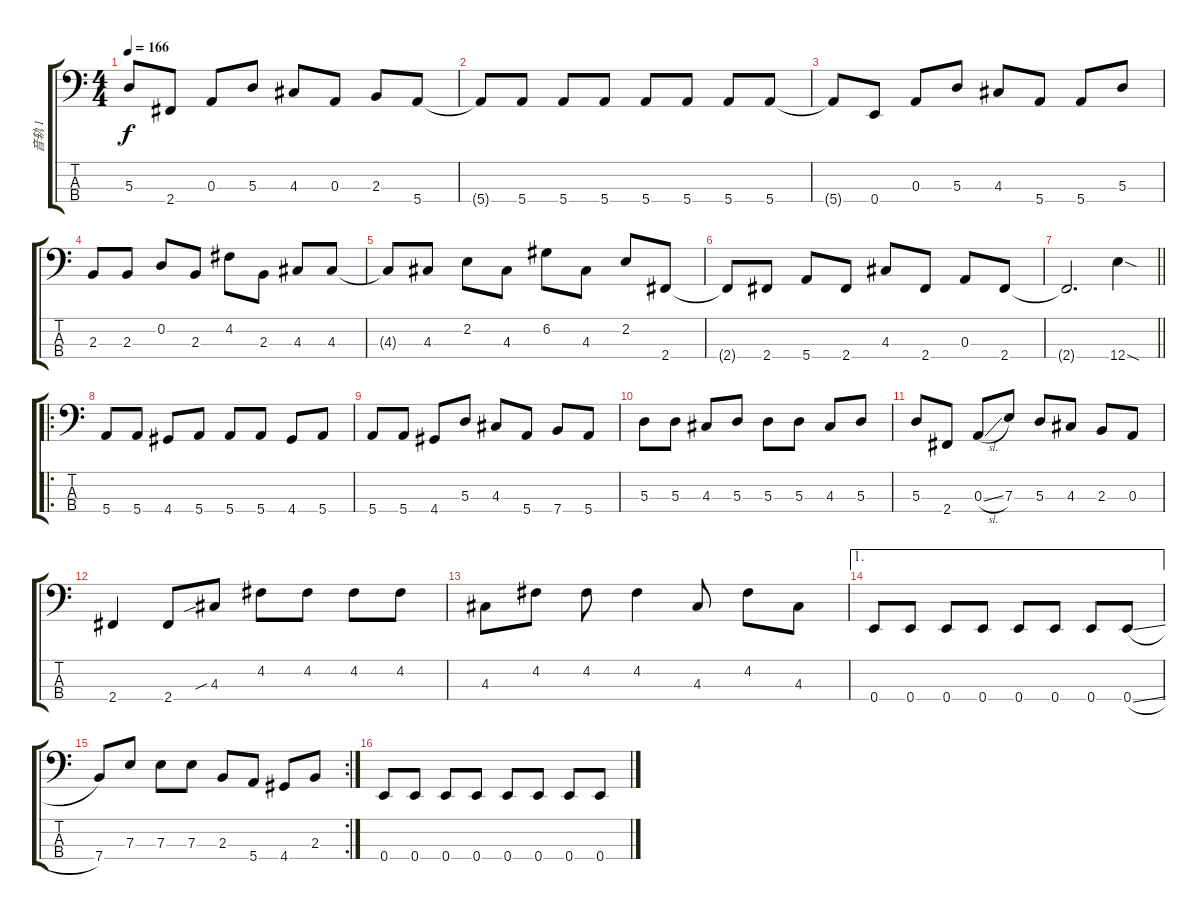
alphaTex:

\track ("音轨 1" "音轨 1") {instrument electricbassfinger}
\staff {score tabs}
\tuning (G2 D2 A1 E1) {hide}
\ts (4 4)
\tempo 166
\clef f4
\ks c
5.3{t}.8{dy f} 2.4.8 0.3.8 5.3.8 4.3.8 0.3.8 2.3.8 5.4.8 |
5.4{t}.8 5.4.8 5.4.8 5.4.8 5.4.8 5.4.8 5.4.8 5.4.8 |
5.4{t}.8 0.4.8 0.3.8 5.3.8 4.3.8 5.4.8 5.4.8 5.3.8 |
2.3.8 2.3.8 0.2.8 2.3.8 4.2.8 2.3.8 4.3.8 4.3.8 |
4.3{t}.8 4.3.8 2.2.8 4.3.8 6.2.8 4.3.8 2.2.8 2.4.8 |
2.4{t}.8 2.4.8 5.4.8 2.4.8 4.3.8 2.4.8 0.3.8 2.4.8 |
\barLineRight lightlight
2.4{t}.2{d} 12.4{sod}.4 |
\ro
5.4.8 5.4.8 4.4.8 5.4.8 5.4.8 5.4.8 4.4.8 5.4.8 |
5.4.8 5.4.8 4.4.8 5.3.8 4.3.8 5.4.8 7.4.8 5.4.8 |
5.3.8 5.3.8 4.3.8 5.3.8 5.3.8 5.3.8 4.3.8 5.3.8 |
5.3.8 2.4.8 0.3{sl}.8 7.3.8 5.3.8 4.3.8 2.3.8 0.3.8 |
2.4.4 2.4.8 4.3{sib}.8 4.2.8 4.2.8 4.2.8 4.2.8 |
4.3.8 4.2.8 4.2.8 4.2.4 4.3.8 4.2.8 4.3.8 |
\ae 1
0.4.8 0.4.8 0.4.8 0.4.8 0.4.8 0.4.8 0.4.8 0.4{sl}.8 |
\rc 2
7.4.8 7.3.8 7.3.8 7.3.8 2.3.8 5.4.8 4.4.8 2.3.8 |
0.4.8 0.4.8 0.4.8 0.4.8 0.4.8 0.4.8 0.4.8 0.4.8
